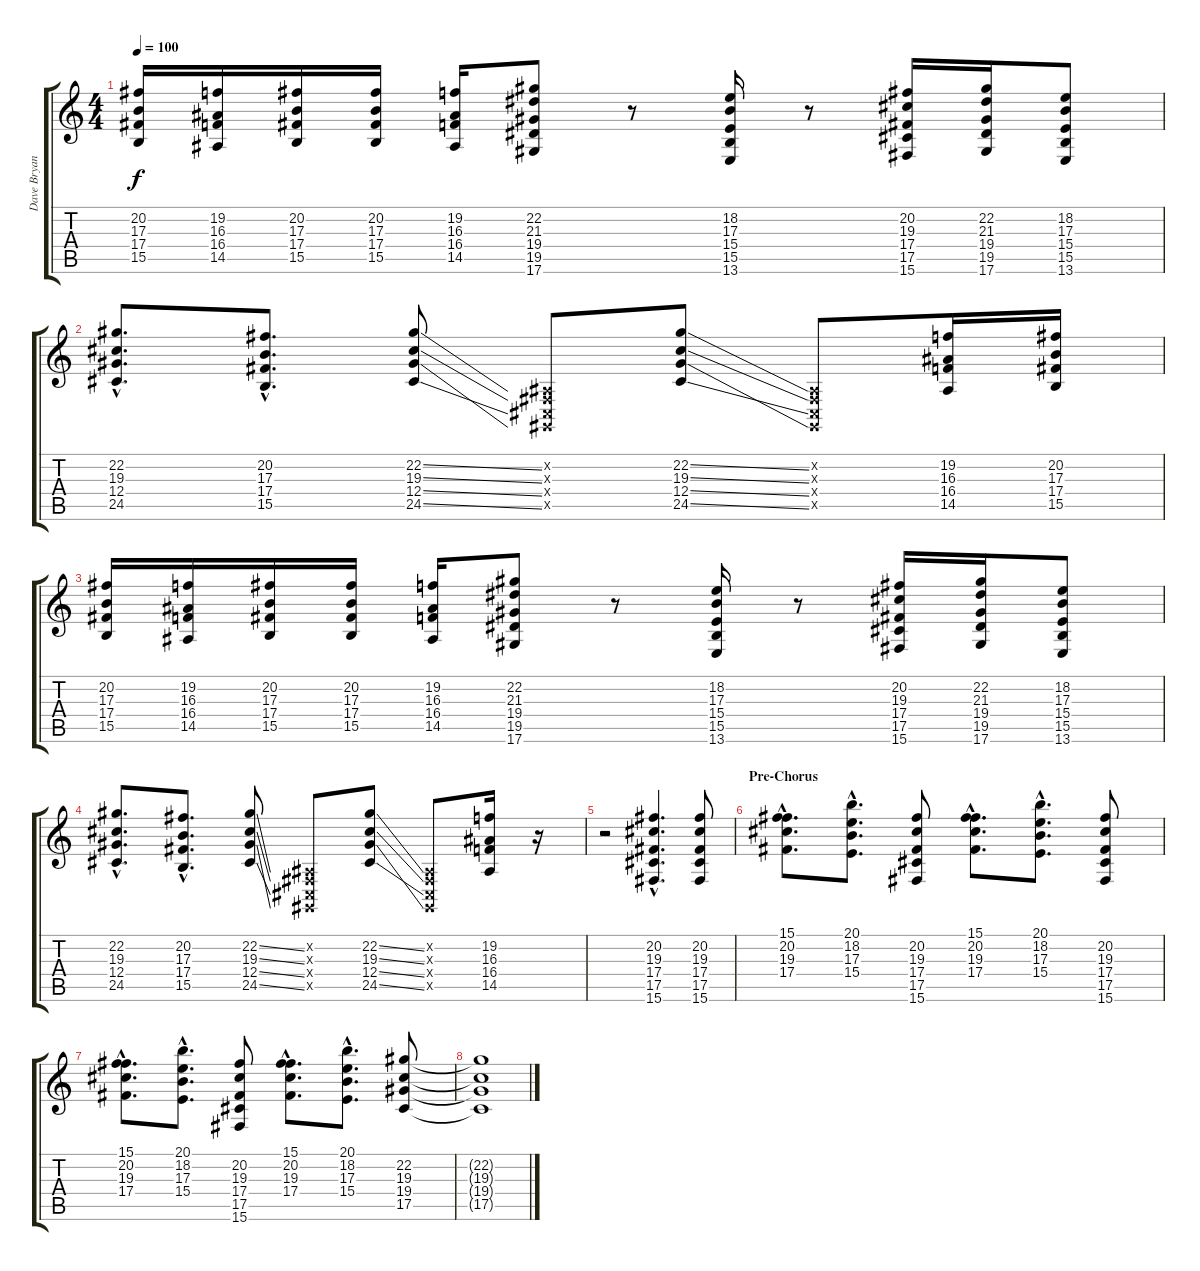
\track ("Dave Bryan" "Dave Bryan") {instrument drawbarorgan}
\staff {score tabs}
\tuning (Eb4 Bb3 Gb3 Db3 Ab2 Eb2) {hide}
\ts (4 4)
\tempo 100
\clef g2
\ks c
(20.2 17.3 17.4 15.5).16{dy f} (19.2 16.3 16.4 14.5).16 (20.2 17.3 17.4 15.5).16 (20.2 17.3 17.4 15.5).16 (19.2 16.3 16.4 14.5).16 (22.2 21.3 19.4 19.5 17.6).8 r.8 (18.2 17.3 15.4 15.5 13.6).16 r.8 (20.2 19.3 17.4 17.5 15.6).16 (22.2 21.3 19.4 19.5 17.6).16 (18.2 17.3 15.4 15.5 13.6).8 |
(22.2{hac} 19.3{hac} 12.4{hac} 24.5{hac}).8{d} (20.2{hac} 17.3{hac} 17.4{hac} 15.5{hac}).8{d} (22.2{ss} 19.3{ss} 12.4{ss} 24.5{ss}).8 (0.2{x} 0.3{x} 0.4{x} 0.5{x}).8 (22.2{ss} 19.3{ss} 12.4{ss} 24.5{ss}).8 (0.2{x} 0.3{x} 0.4{x} 0.5{x}).8 (19.2 16.3 16.4 14.5).16 (20.2 17.3 17.4 15.5).16 |
(20.2 17.3 17.4 15.5).16 (19.2 16.3 16.4 14.5).16 (20.2 17.3 17.4 15.5).16 (20.2 17.3 17.4 15.5).16 (19.2 16.3 16.4 14.5).16 (22.2 21.3 19.4 19.5 17.6).8 r.8 (18.2 17.3 15.4 15.5 13.6).16 r.8 (20.2 19.3 17.4 17.5 15.6).16 (22.2 21.3 19.4 19.5 17.6).16 (18.2 17.3 15.4 15.5 13.6).8 |
(22.2{hac} 19.3{hac} 12.4{hac} 24.5{hac}).8{d} (20.2{hac} 17.3{hac} 17.4{hac} 15.5{hac}).8{d} (22.2{ss} 19.3{ss} 12.4{ss} 24.5{ss}).8 (0.2{x} 0.3{x} 0.4{x} 0.5{x}).8 (22.2{ss} 19.3{ss} 12.4{ss} 24.5{ss}).8 (0.2{x} 0.3{x} 0.4{x} 0.5{x}).8 (19.2 16.3 16.4 14.5).16 r.16 |
r.2{volume 9} (20.2{hac} 19.3{hac} 17.4{hac} 17.5{hac} 15.6{hac}).4{d} (20.2 19.3 17.4 17.5 15.6).8 |
\section ("" "Pre-Chorus")
(15.1{hac} 20.2{hac} 19.3{hac} 17.4{hac}).8{d} (20.1{hac} 18.2{hac} 17.3{hac} 15.4{hac}).8{d} (20.2 19.3 17.4 17.5 15.6).8 (15.1{hac} 20.2{hac} 19.3{hac} 17.4{hac}).8{d} (20.1{hac} 18.2{hac} 17.3{hac} 15.4{hac}).8{d} (20.2 19.3 17.4 17.5 15.6).8 |
(15.1{hac} 20.2{hac} 19.3{hac} 17.4{hac}).8{d} (20.1{hac} 18.2{hac} 17.3{hac} 15.4{hac}).8{d} (20.2 19.3 17.4 17.5 15.6).8 (15.1{hac} 20.2{hac} 19.3{hac} 17.4{hac}).8{d} (20.1{hac} 18.2{hac} 17.3{hac} 15.4{hac}).8{d} (22.2 19.3 19.4 17.5).8 |
(22.2{t} 19.3{t} 19.4{t} 17.5{t}).1
